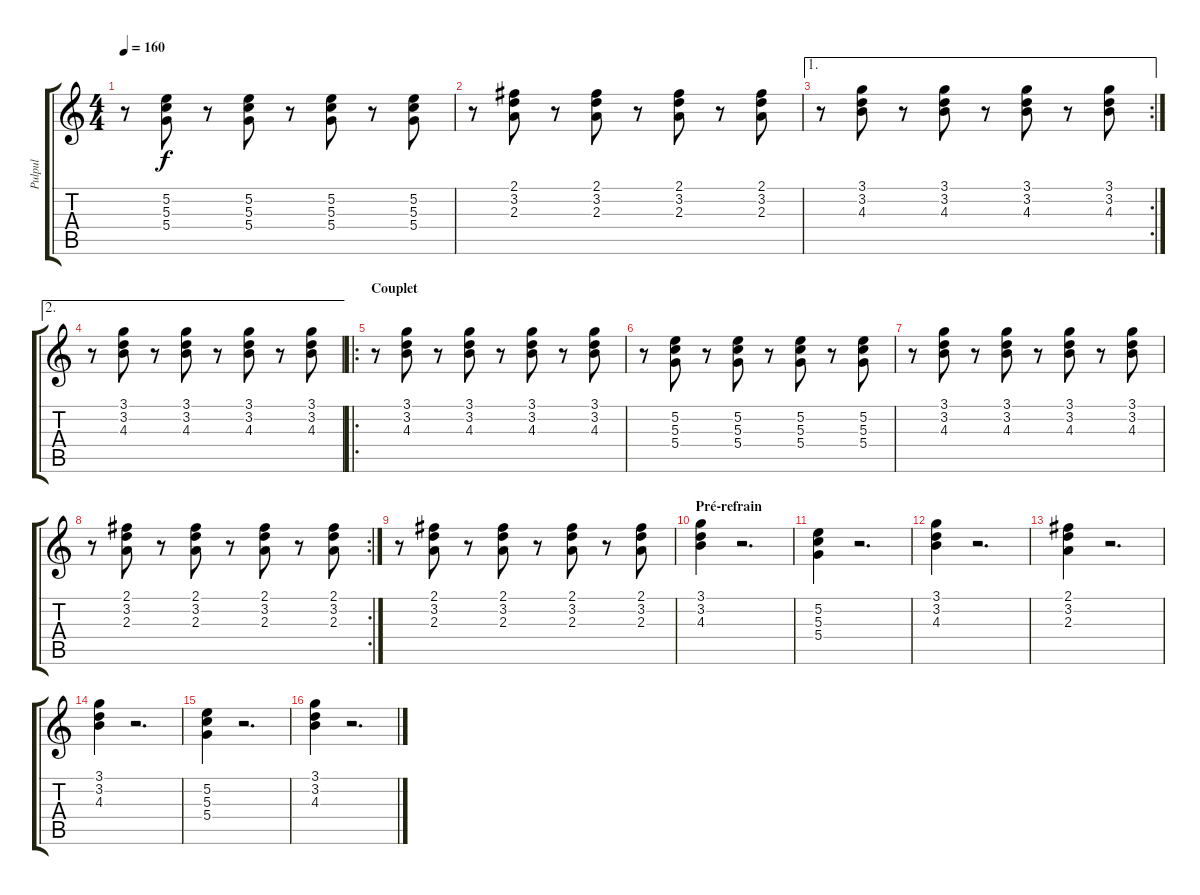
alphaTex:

\track ("Pulpul" "Pulpul") {instrument electricguitarclean}
\staff {score tabs}
\tuning (E4 B3 G3 D3 A2 E2) {hide}
\ts (4 4)
\tempo 160
\clef g2
\ks c
r.8{dy f} (5.2 5.3 5.4).8 r.8 (5.2 5.3 5.4).8 r.8 (5.2 5.3 5.4).8 r.8 (5.2 5.3 5.4).8 |
r.8 (2.1 3.2 2.3).8 r.8 (2.1 3.2 2.3).8 r.8 (2.1 3.2 2.3).8 r.8 (2.1 3.2 2.3).8 |
\ae 1
\rc 2
r.8 (3.1 3.2 4.3).8 r.8 (3.1 3.2 4.3).8 r.8 (3.1 3.2 4.3).8 r.8 (3.1 3.2 4.3).8 |
\ae 2
r.8 (3.1 3.2 4.3).8 r.8 (3.1 3.2 4.3).8 r.8 (3.1 3.2 4.3).8 r.8 (3.1 3.2 4.3).8 |
\ro
\section ("" "Couplet")
r.8 (3.1 3.2 4.3).8 r.8 (3.1 3.2 4.3).8 r.8 (3.1 3.2 4.3).8 r.8 (3.1 3.2 4.3).8 |
r.8 (5.2 5.3 5.4).8 r.8 (5.2 5.3 5.4).8 r.8 (5.2 5.3 5.4).8 r.8 (5.2 5.3 5.4).8 |
r.8 (3.1 3.2 4.3).8 r.8 (3.1 3.2 4.3).8 r.8 (3.1 3.2 4.3).8 r.8 (3.1 3.2 4.3).8 |
\rc 2
r.8 (2.1 3.2 2.3).8 r.8 (2.1 3.2 2.3).8 r.8 (2.1 3.2 2.3).8 r.8 (2.1 3.2 2.3).8 |
r.8 (2.1 3.2 2.3).8 r.8 (2.1 3.2 2.3).8 r.8 (2.1 3.2 2.3).8 r.8 (2.1 3.2 2.3).8 |
\section ("" "Pré-refrain")
(3.1 3.2 4.3).4 r.2{d} |
(5.2 5.3 5.4).4 r.2{d} |
(3.1 3.2 4.3).4 r.2{d} |
(2.1 3.2 2.3).4 r.2{d} |
(3.1 3.2 4.3).4 r.2{d} |
(5.2 5.3 5.4).4 r.2{d} |
(3.1 3.2 4.3).4 r.2{d}
